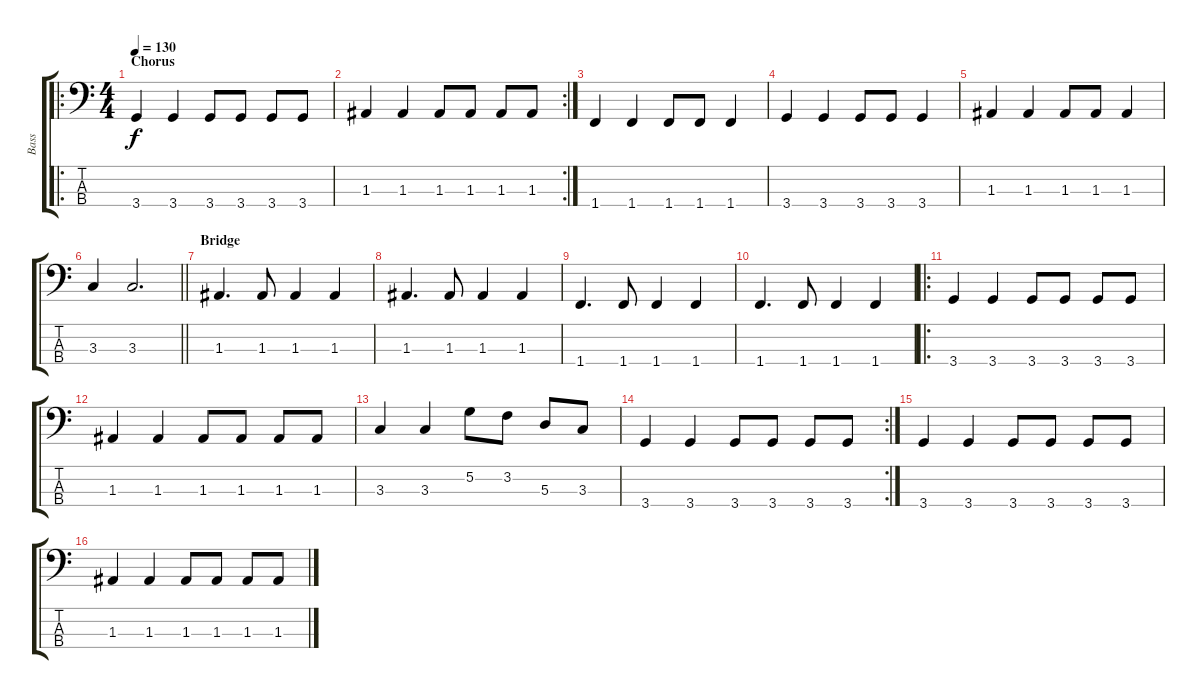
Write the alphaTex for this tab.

\track ("Bass" "Bass") {instrument electricbassfinger}
\staff {score tabs}
\tuning (G2 D2 A1 E1) {hide}
\ro
\ts (4 4)
\section ("" "Chorus")
\tempo 130
\clef f4
\ks c
3.4.4{dy f} 3.4.4 3.4.8 3.4.8 3.4.8 3.4.8 |
\rc 2
1.3.4 1.3.4 1.3.8 1.3.8 1.3.8 1.3.8 |
1.4.4 1.4.4 1.4.8 1.4.8 1.4.4 |
3.4.4 3.4.4 3.4.8 3.4.8 3.4.4 |
1.3.4 1.3.4 1.3.8 1.3.8 1.3.4 |
\barLineRight lightlight
3.3.4 3.3.2{d} |
\section ("" "Bridge")
1.3.4{d} 1.3.8 1.3.4 1.3.4 |
1.3.4{d} 1.3.8 1.3.4 1.3.4 |
1.4.4{d} 1.4.8 1.4.4 1.4.4 |
1.4.4{d} 1.4.8 1.4.4 1.4.4 |
\ro
3.4.4 3.4.4 3.4.8 3.4.8 3.4.8 3.4.8 |
1.3.4 1.3.4 1.3.8 1.3.8 1.3.8 1.3.8 |
3.3.4 3.3.4 5.2.8 3.2.8 5.3.8 3.3.8 |
\rc 2
3.4.4 3.4.4 3.4.8 3.4.8 3.4.8 3.4.8 |
3.4.4 3.4.4 3.4.8 3.4.8 3.4.8 3.4.8 |
1.3.4 1.3.4 1.3.8 1.3.8 1.3.8 1.3.8
